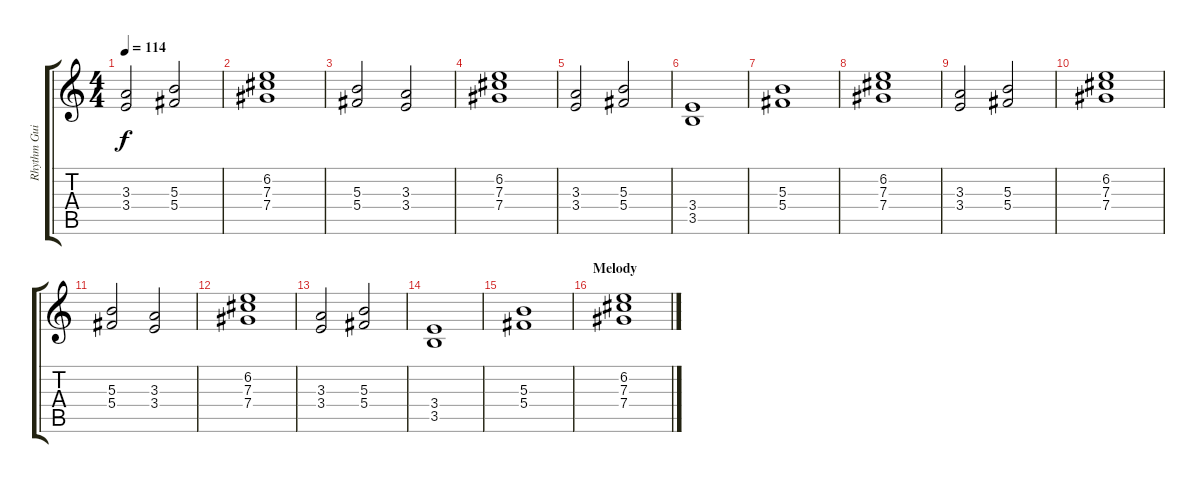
\track ("Rhythm Guitar" "Rhythm Gui") {instrument distortionguitar}
\staff {score tabs}
\tuning (Eb4 Bb3 Gb3 Db3 Ab2 Eb2) {hide}
\ts (4 4)
\tempo 114
\clef g2
\ks c
(3.3 3.4).2{dy f} (5.3 5.4).2 |
(6.2 7.3 7.4).1 |
(5.3 5.4).2 (3.3 3.4).2 |
(6.2 7.3 7.4).1 |
(3.3 3.4).2 (5.3 5.4).2 |
(3.4 3.5).1 |
(5.3 5.4).1 |
(6.2 7.3 7.4).1 |
(3.3 3.4).2 (5.3 5.4).2 |
(6.2 7.3 7.4).1 |
(5.3 5.4).2 (3.3 3.4).2 |
(6.2 7.3 7.4).1 |
(3.3 3.4).2 (5.3 5.4).2 |
(3.4 3.5).1 |
(5.3 5.4).1 |
\section ("" "Melody")
(6.2 7.3 7.4).1
